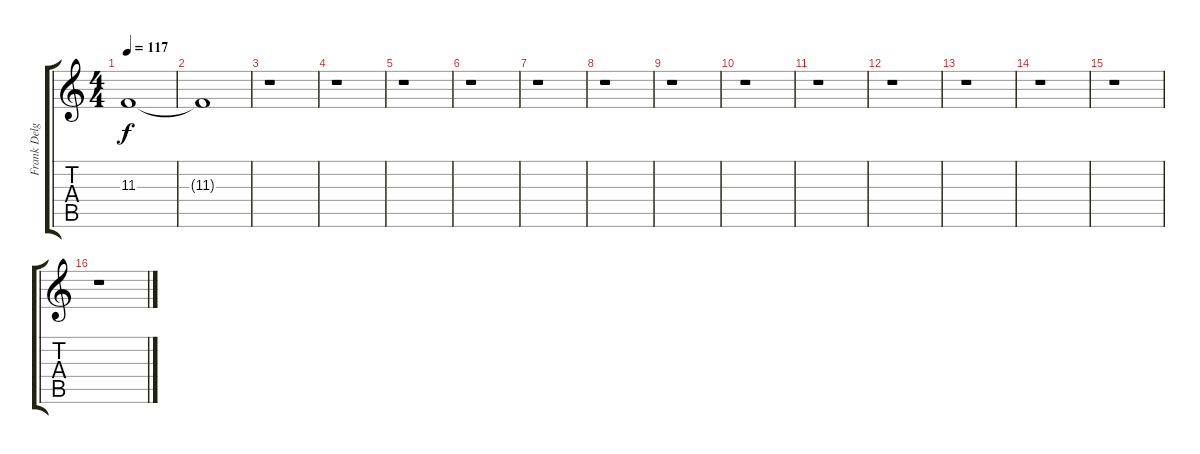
\track ("Frank Delgado" "Frank Delg") {instrument pad7halo}
\staff {score tabs}
\tuning (Eb4 Bb3 Gb3 Db3 Ab2 Db2) {hide}
\ts (4 4)
\tempo 117
\clef g2
\ks c
11.3.1{dy f} |
11.3{t}.1 |
r.1 |
r.1 |
r.1 |
r.1 |
r.1 |
r.1 |
r.1 |
r.1 |
r.1 |
r.1 |
r.1 |
r.1 |
r.1 |
r.1
